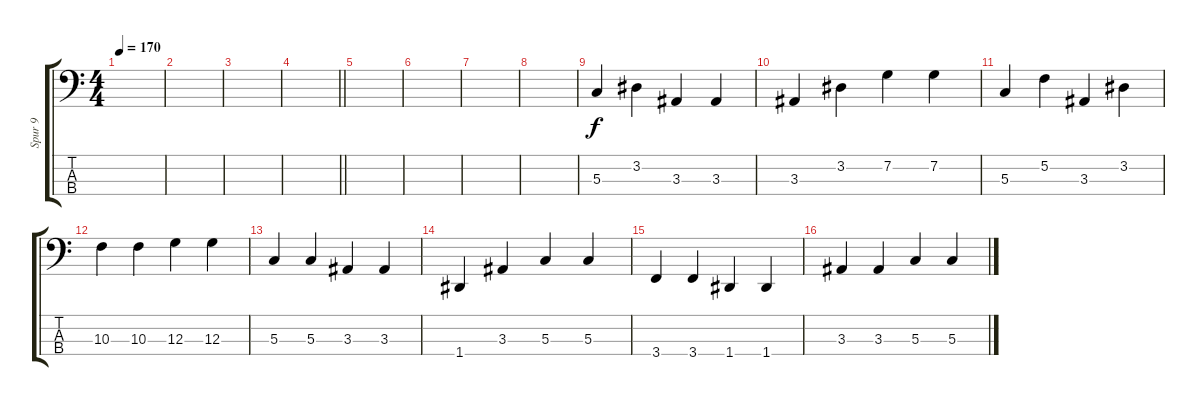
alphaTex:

\track ("Spur 9" "Spur 9") {instrument electricbasspick}
\staff {score tabs}
\tuning (F2 C2 G1 D1) {hide}
\ts (4 4)
\tempo 170
\clef f4
\ks c
|
|
|
\barLineRight lightlight
|
|
|
|
|
5.3.4 3.2.4 3.3.4 3.3.4 |
3.3.4 3.2.4 7.2.4 7.2.4 |
5.3.4 5.2.4 3.3.4 3.2.4 |
10.3.4 10.3.4 12.3.4 12.3.4 |
5.3.4 5.3.4 3.3.4 3.3.4 |
1.4.4 3.3.4 5.3.4 5.3.4 |
3.4.4 3.4.4 1.4.4 1.4.4 |
3.3.4 3.3.4 5.3.4 5.3.4
